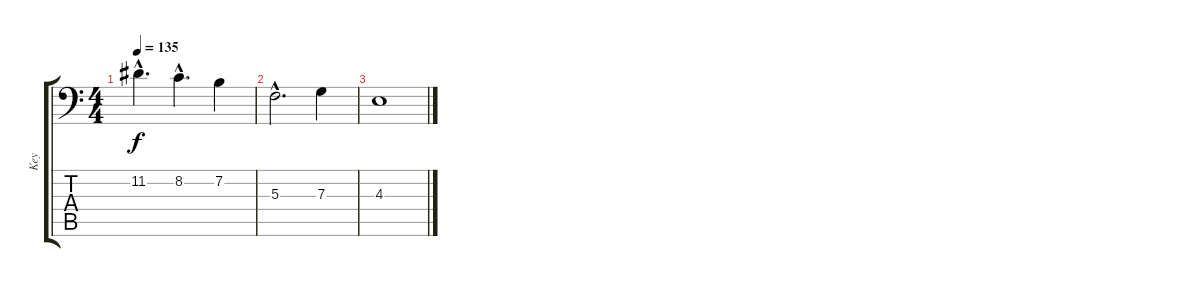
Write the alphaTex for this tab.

\track ("Key" "Key") {instrument lead3calliope}
\staff {score tabs}
\tuning (A3 E3 C3 G2 D2 A1) {hide}
\ts (4 4)
\tempo 135
\clef f4
\ks c
11.2{hac}.4{d dy f} 8.2{hac}.4{d} 7.2.4 |
5.3{hac}.2{d} 7.3.4 |
4.3.1
